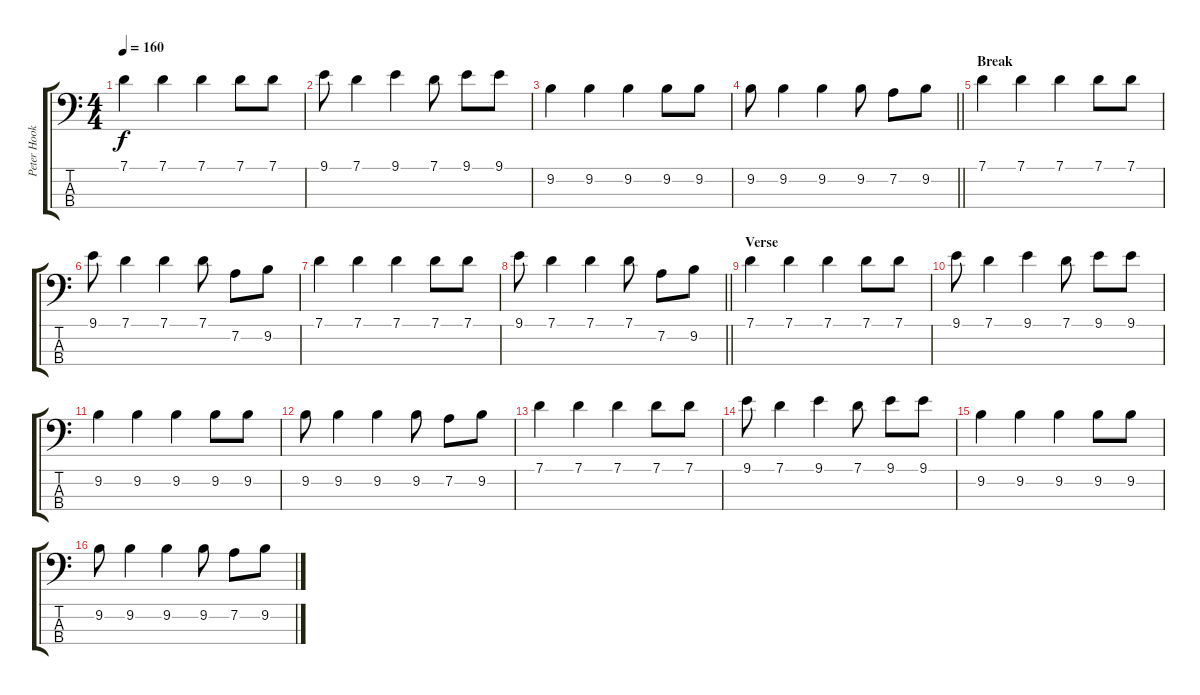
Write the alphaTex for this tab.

\track ("Peter Hook" "Peter Hook") {instrument electricbasspick}
\staff {score tabs}
\tuning (G2 D2 A1 E1) {hide}
\ts (4 4)
\tempo 160
\clef f4
\ks c
7.1.4{dy f} 7.1.4 7.1.4 7.1.8 7.1.8 |
9.1.8 7.1.4 9.1.4 7.1.8 9.1.8 9.1.8 |
9.2.4 9.2.4 9.2.4 9.2.8 9.2.8 |
\barLineRight lightlight
9.2.8 9.2.4 9.2.4 9.2.8 7.2.8 9.2.8 |
\section ("" "Break")
7.1.4 7.1.4 7.1.4 7.1.8 7.1.8 |
9.1.8 7.1.4 7.1.4 7.1.8 7.2.8 9.2.8 |
7.1.4 7.1.4 7.1.4 7.1.8 7.1.8 |
\barLineRight lightlight
9.1.8 7.1.4 7.1.4 7.1.8 7.2.8 9.2.8 |
\section ("" "Verse")
7.1.4 7.1.4 7.1.4 7.1.8 7.1.8 |
9.1.8 7.1.4 9.1.4 7.1.8 9.1.8 9.1.8 |
9.2.4 9.2.4 9.2.4 9.2.8 9.2.8 |
9.2.8 9.2.4 9.2.4 9.2.8 7.2.8 9.2.8 |
7.1.4 7.1.4 7.1.4 7.1.8 7.1.8 |
9.1.8 7.1.4 9.1.4 7.1.8 9.1.8 9.1.8 |
9.2.4 9.2.4 9.2.4 9.2.8 9.2.8 |
9.2.8 9.2.4 9.2.4 9.2.8 7.2.8 9.2.8
